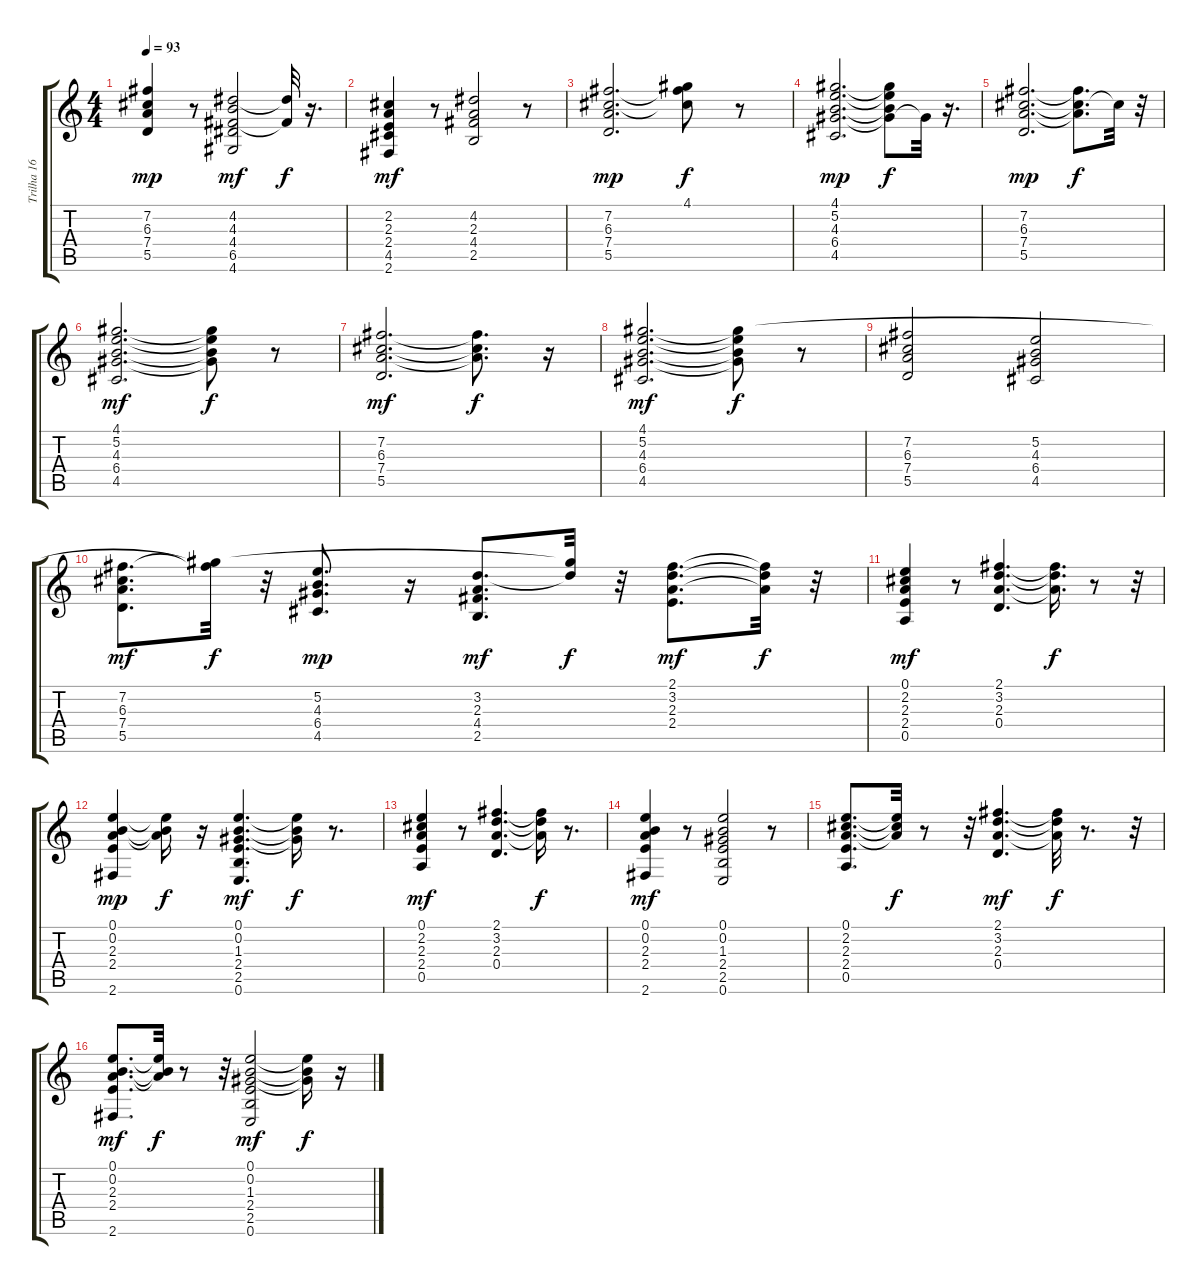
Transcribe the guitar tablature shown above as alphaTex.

\track ("Trilha 16" "Trilha 16") {instrument acousticguitarsteel}
\staff {score tabs}
\tuning (E4 B3 G3 D3 A2 E2) {hide}
\ts (4 4)
\tempo 93
\clef g2
\ks c
(7.2 6.3 7.4 5.5).4{dy mp} r.8 (4.2 4.3 4.4 6.5 4.6).2{dy mf} (4.2{t} 4.4{t}).32{dy f} r.16{d} |
(2.2 2.3 2.4 4.5 2.6).4{dy mf} r.8 (4.2 2.3 4.4 2.5).2 r.8 |
(7.2 6.3 7.4 5.5).2{d dy mp} (4.1{t} 7.2{t} 6.3{t}).8{dy f} r.8 |
(4.1 5.2 4.3 6.4 4.5).2{d dy mp} (4.1{t} 5.2{t} 4.3{t} 6.4{t}).8{dy f} 6.4{t}.32 r.16{d} |
(7.2 6.3 7.4 5.5).2{d dy mp} (7.2{t} 6.3{t} 7.4{t}).8{d dy f} 6.3{t}.32 r.32 |
(4.1 5.2 4.3 6.4 4.5).2{d dy mf} (4.1{t} 5.2{t} 4.3{t} 6.4{t}).8{dy f} r.8 |
(7.2 6.3 7.4 5.5).2{d dy mf} (7.2{t} 6.3{t} 7.4{t}).8{d dy f} r.16 |
(4.1 5.2 4.3 6.4 4.5).2{d dy mf} (4.1{t} 5.2{t} 4.3{t} 6.4{t}).8{dy f} r.8 |
(7.2 6.3 7.4 5.5).2 (5.2 4.3 6.4 4.5).2 |
(7.2 6.3 7.4 5.5).8{d dy mf} (4.1{t} 7.2{t}).32{dy f} r.32 (5.2 4.3 6.4 4.5).8{d dy mp} r.16 (3.2 2.3 4.4 2.5).8{d dy mf} (4.1{t} 3.2{t}).32{dy f} r.32 (2.1 3.2 2.3 2.4).8{d dy mf} (2.1{t} 3.2{t} 2.3{t}).32{dy f} r.32 |
(0.1 2.2 2.3 2.4 0.5).4{dy mf} r.8 (2.1 3.2 2.3 0.4).4{d} (2.1{t} 3.2{t} 2.3{t}).16{d dy f} r.8 r.32 |
(0.1 0.2 2.3 2.4 2.6).4{dy mp} (0.1{t} 0.2{t} 2.3{t}).16{dy f} r.16 (0.1 0.2 1.3 2.4 2.5 0.6).4{d dy mf} (0.1{t} 0.2{t} 1.3{t}).16{dy f} r.8{d} |
(0.1 2.2 2.3 2.4 0.5).4{dy mf} r.8 (2.1 3.2 2.3 0.4).4{d} (2.1{t} 3.2{t} 2.3{t}).16{dy f} r.8{d} |
(0.1 0.2 2.3 2.4 2.6).4{dy mf} r.8 (0.1 0.2 1.3 2.4 2.5 0.6).2 r.8 |
(0.1 2.2 2.3 2.4 0.5).8{d} (0.1{t} 2.2{t} 2.3{t}).32{dy f} r.8 r.32 (2.1 3.2 2.3 0.4).4{d dy mf} (2.1{t} 3.2{t} 2.3{t}).32{dy f} r.8{d} r.32 |
(0.1 0.2 2.3 2.4 2.6).8{d dy mf} (0.1{t} 0.2{t} 2.3{t}).32{dy f} r.8 r.32 (0.1 0.2 1.3 2.4 2.5 0.6).2{dy mf} (0.1{t} 0.2{t} 1.3{t}).16{dy f} r.16
